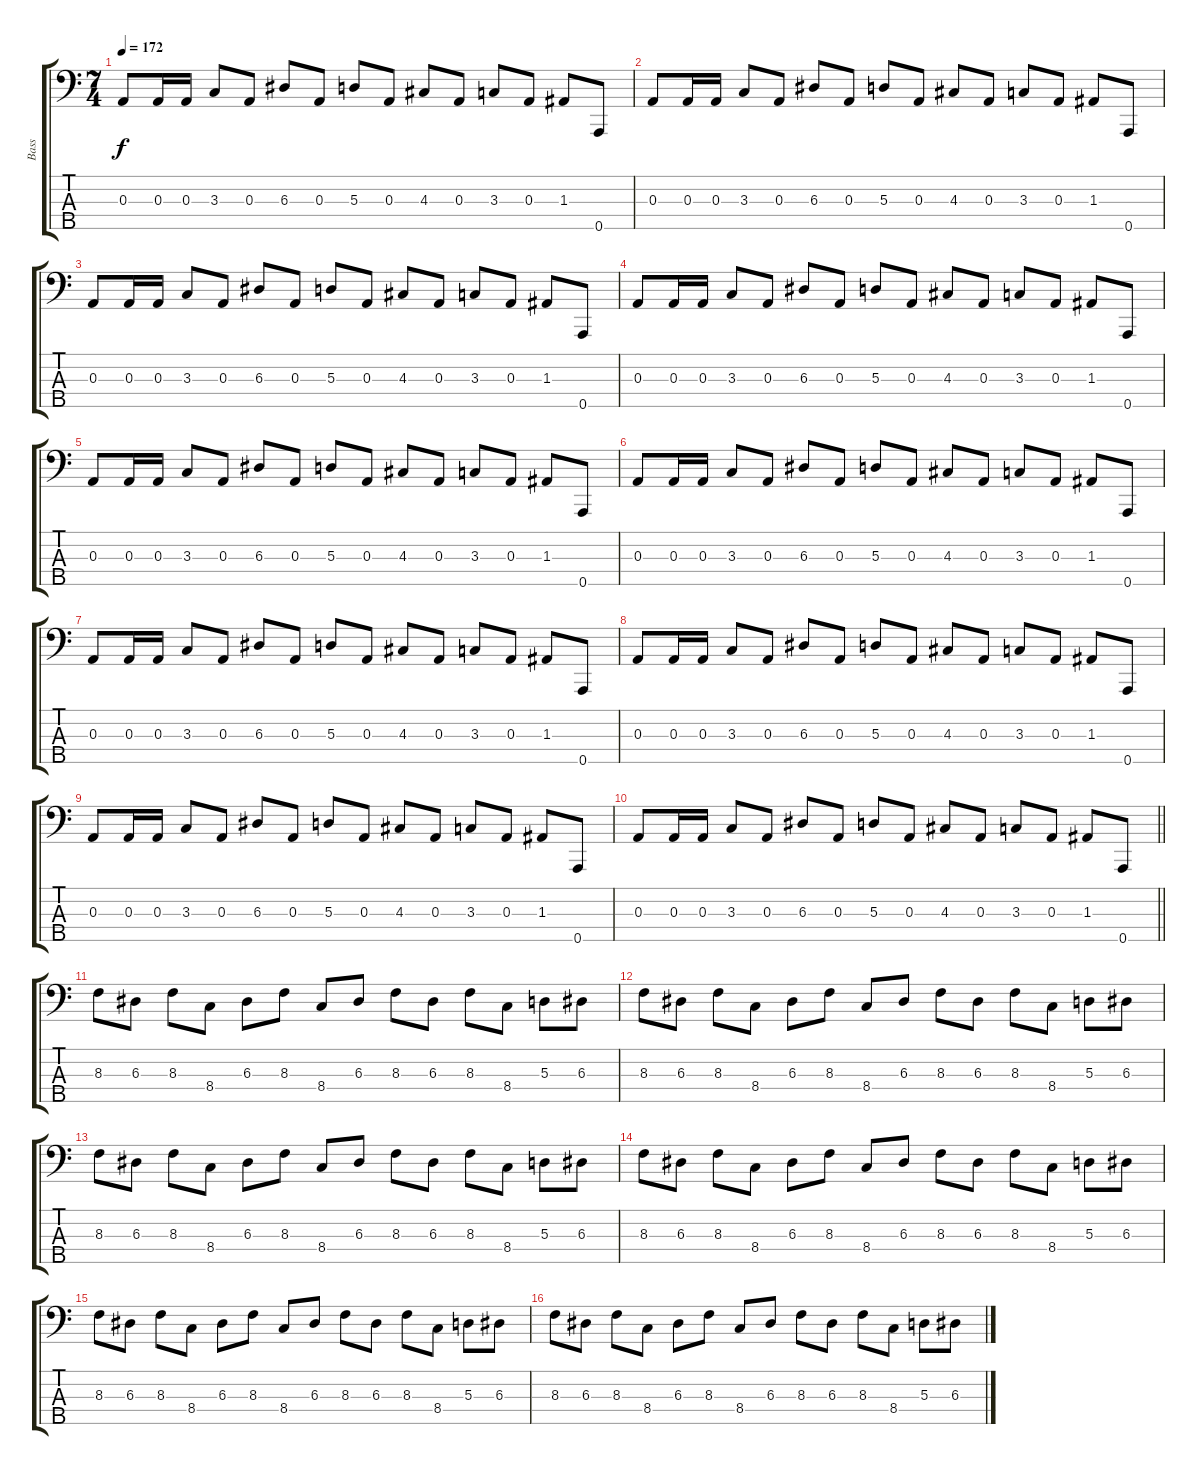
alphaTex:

\track ("Bass" "Bass") {instrument electricbasspick}
\staff {score tabs}
\tuning (G2 D2 A1 E1 A0) {hide}
\ts (7 4)
\tempo 172
\clef f4
\ks c
0.3.8{dy f} 0.3.16 0.3.16 3.3.8 0.3.8 6.3.8 0.3.8 5.3.8 0.3.8 4.3.8 0.3.8 3.3.8 0.3.8 1.3.8 0.5.8 |
0.3.8 0.3.16 0.3.16 3.3.8 0.3.8 6.3.8 0.3.8 5.3.8 0.3.8 4.3.8 0.3.8 3.3.8 0.3.8 1.3.8 0.5.8 |
0.3.8 0.3.16 0.3.16 3.3.8 0.3.8 6.3.8 0.3.8 5.3.8 0.3.8 4.3.8 0.3.8 3.3.8 0.3.8 1.3.8 0.5.8 |
0.3.8 0.3.16 0.3.16 3.3.8 0.3.8 6.3.8 0.3.8 5.3.8 0.3.8 4.3.8 0.3.8 3.3.8 0.3.8 1.3.8 0.5.8 |
0.3.8 0.3.16 0.3.16 3.3.8 0.3.8 6.3.8 0.3.8 5.3.8 0.3.8 4.3.8 0.3.8 3.3.8 0.3.8 1.3.8 0.5.8 |
0.3.8 0.3.16 0.3.16 3.3.8 0.3.8 6.3.8 0.3.8 5.3.8 0.3.8 4.3.8 0.3.8 3.3.8 0.3.8 1.3.8 0.5.8 |
0.3.8 0.3.16 0.3.16 3.3.8 0.3.8 6.3.8 0.3.8 5.3.8 0.3.8 4.3.8 0.3.8 3.3.8 0.3.8 1.3.8 0.5.8 |
0.3.8 0.3.16 0.3.16 3.3.8 0.3.8 6.3.8 0.3.8 5.3.8 0.3.8 4.3.8 0.3.8 3.3.8 0.3.8 1.3.8 0.5.8 |
0.3.8 0.3.16 0.3.16 3.3.8 0.3.8 6.3.8 0.3.8 5.3.8 0.3.8 4.3.8 0.3.8 3.3.8 0.3.8 1.3.8 0.5.8 |
\barLineRight lightlight
0.3.8 0.3.16 0.3.16 3.3.8 0.3.8 6.3.8 0.3.8 5.3.8 0.3.8 4.3.8 0.3.8 3.3.8 0.3.8 1.3.8 0.5.8 |
8.3.8 6.3.8 8.3.8 8.4.8 6.3.8 8.3.8 8.4.8 6.3.8 8.3.8 6.3.8 8.3.8 8.4.8 5.3.8 6.3.8 |
8.3.8 6.3.8 8.3.8 8.4.8 6.3.8 8.3.8 8.4.8 6.3.8 8.3.8 6.3.8 8.3.8 8.4.8 5.3.8 6.3.8 |
8.3.8 6.3.8 8.3.8 8.4.8 6.3.8 8.3.8 8.4.8 6.3.8 8.3.8 6.3.8 8.3.8 8.4.8 5.3.8 6.3.8 |
8.3.8 6.3.8 8.3.8 8.4.8 6.3.8 8.3.8 8.4.8 6.3.8 8.3.8 6.3.8 8.3.8 8.4.8 5.3.8 6.3.8 |
8.3.8 6.3.8 8.3.8 8.4.8 6.3.8 8.3.8 8.4.8 6.3.8 8.3.8 6.3.8 8.3.8 8.4.8 5.3.8 6.3.8 |
8.3.8 6.3.8 8.3.8 8.4.8 6.3.8 8.3.8 8.4.8 6.3.8 8.3.8 6.3.8 8.3.8 8.4.8 5.3.8 6.3.8
